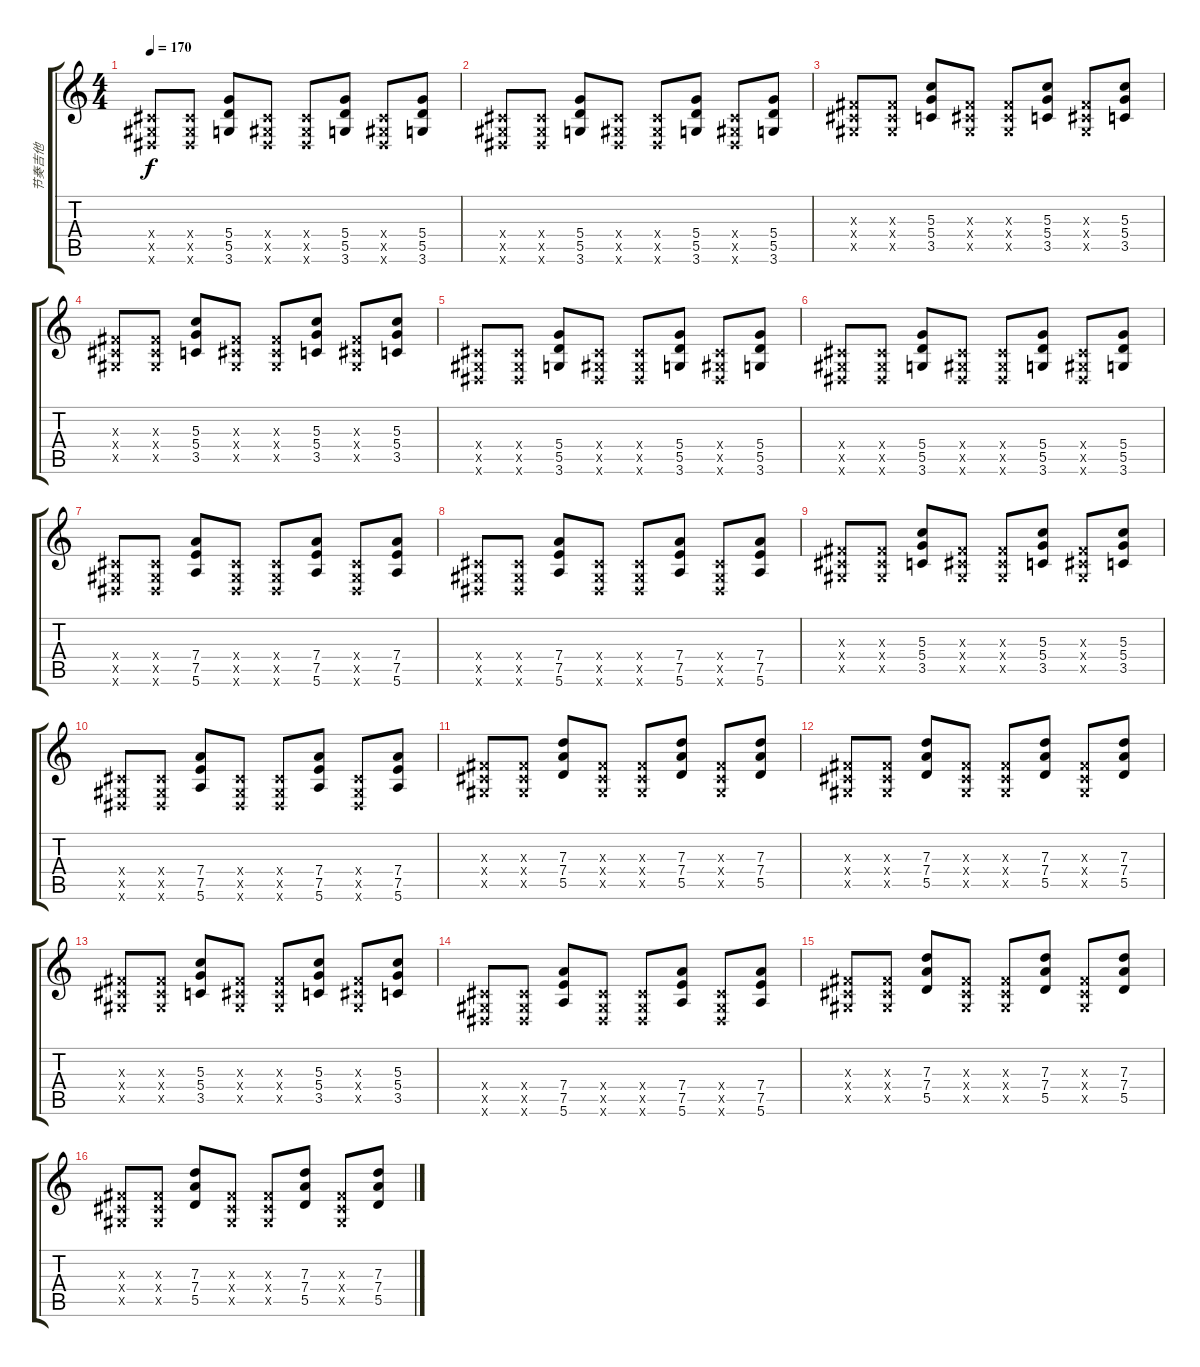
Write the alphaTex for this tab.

\track ("节奏吉他" "节奏吉他") {instrument overdrivenguitar}
\staff {score tabs}
\tuning (E4 B3 G3 D3 A2 E2) {hide}
\ts (4 4)
\tempo 170
\clef g2
\ks c
(-1.4{x} -1.5{x} -1.6{x}).8{dy f} (-1.4{x} -1.5{x} -1.6{x}).8 (5.4 5.5 3.6).8 (-1.4{x} -1.5{x} -1.6{x}).8 (-1.4{x} -1.5{x} -1.6{x}).8 (5.4 5.5 3.6).8 (-1.4{x} -1.5{x} -1.6{x}).8 (5.4 5.5 3.6).8 |
(-1.4{x} -1.5{x} -1.6{x}).8 (-1.4{x} -1.5{x} -1.6{x}).8 (5.4 5.5 3.6).8 (-1.4{x} -1.5{x} -1.6{x}).8 (-1.4{x} -1.5{x} -1.6{x}).8 (5.4 5.5 3.6).8 (-1.4{x} -1.5{x} -1.6{x}).8 (5.4 5.5 3.6).8 |
(-1.3{x} -1.4{x} -1.5{x}).8 (-1.3{x} -1.4{x} -1.5{x}).8 (5.3 5.4 3.5).8 (-1.3{x} -1.4{x} -1.5{x}).8 (-1.3{x} -1.4{x} -1.5{x}).8 (5.3 5.4 3.5).8 (-1.3{x} -1.4{x} -1.5{x}).8 (5.3 5.4 3.5).8 |
(-1.3{x} -1.4{x} -1.5{x}).8 (-1.3{x} -1.4{x} -1.5{x}).8 (5.3 5.4 3.5).8 (-1.3{x} -1.4{x} -1.5{x}).8 (-1.3{x} -1.4{x} -1.5{x}).8 (5.3 5.4 3.5).8 (-1.3{x} -1.4{x} -1.5{x}).8 (5.3 5.4 3.5).8 |
(-1.4{x} -1.5{x} -1.6{x}).8 (-1.4{x} -1.5{x} -1.6{x}).8 (5.4 5.5 3.6).8 (-1.4{x} -1.5{x} -1.6{x}).8 (-1.4{x} -1.5{x} -1.6{x}).8 (5.4 5.5 3.6).8 (-1.4{x} -1.5{x} -1.6{x}).8 (5.4 5.5 3.6).8 |
(-1.4{x} -1.5{x} -1.6{x}).8 (-1.4{x} -1.5{x} -1.6{x}).8 (5.4 5.5 3.6).8 (-1.4{x} -1.5{x} -1.6{x}).8 (-1.4{x} -1.5{x} -1.6{x}).8 (5.4 5.5 3.6).8 (-1.4{x} -1.5{x} -1.6{x}).8 (5.4 5.5 3.6).8 |
(-1.4{x} -1.5{x} -1.6{x}).8 (-1.4{x} -1.5{x} -1.6{x}).8 (7.4 7.5 5.6).8 (-1.4{x} -1.5{x} -1.6{x}).8 (-1.4{x} -1.5{x} -1.6{x}).8 (7.4 7.5 5.6).8 (-1.4{x} -1.5{x} -1.6{x}).8 (7.4 7.5 5.6).8 |
(-1.4{x} -1.5{x} -1.6{x}).8 (-1.4{x} -1.5{x} -1.6{x}).8 (7.4 7.5 5.6).8 (-1.4{x} -1.5{x} -1.6{x}).8 (-1.4{x} -1.5{x} -1.6{x}).8 (7.4 7.5 5.6).8 (-1.4{x} -1.5{x} -1.6{x}).8 (7.4 7.5 5.6).8 |
(-1.3{x} -1.4{x} -1.5{x}).8 (-1.3{x} -1.4{x} -1.5{x}).8 (5.3 5.4 3.5).8 (-1.3{x} -1.4{x} -1.5{x}).8 (-1.3{x} -1.4{x} -1.5{x}).8 (5.3 5.4 3.5).8 (-1.3{x} -1.4{x} -1.5{x}).8 (5.3 5.4 3.5).8 |
(-1.4{x} -1.5{x} -1.6{x}).8 (-1.4{x} -1.5{x} -1.6{x}).8 (7.4 7.5 5.6).8 (-1.4{x} -1.5{x} -1.6{x}).8 (-1.4{x} -1.5{x} -1.6{x}).8 (7.4 7.5 5.6).8 (-1.4{x} -1.5{x} -1.6{x}).8 (7.4 7.5 5.6).8 |
(-1.3{x} -1.4{x} -1.5{x}).8 (-1.3{x} -1.4{x} -1.5{x}).8 (7.3 7.4 5.5).8 (-1.3{x} -1.4{x} -1.5{x}).8 (-1.3{x} -1.4{x} -1.5{x}).8 (7.3 7.4 5.5).8 (-1.3{x} -1.4{x} -1.5{x}).8 (7.3 7.4 5.5).8 |
(-1.3{x} -1.4{x} -1.5{x}).8 (-1.3{x} -1.4{x} -1.5{x}).8 (7.3 7.4 5.5).8 (-1.3{x} -1.4{x} -1.5{x}).8 (-1.3{x} -1.4{x} -1.5{x}).8 (7.3 7.4 5.5).8 (-1.3{x} -1.4{x} -1.5{x}).8 (7.3 7.4 5.5).8 |
(-1.3{x} -1.4{x} -1.5{x}).8 (-1.3{x} -1.4{x} -1.5{x}).8 (5.3 5.4 3.5).8 (-1.3{x} -1.4{x} -1.5{x}).8 (-1.3{x} -1.4{x} -1.5{x}).8 (5.3 5.4 3.5).8 (-1.3{x} -1.4{x} -1.5{x}).8 (5.3 5.4 3.5).8 |
(-1.4{x} -1.5{x} -1.6{x}).8 (-1.4{x} -1.5{x} -1.6{x}).8 (7.4 7.5 5.6).8 (-1.4{x} -1.5{x} -1.6{x}).8 (-1.4{x} -1.5{x} -1.6{x}).8 (7.4 7.5 5.6).8 (-1.4{x} -1.5{x} -1.6{x}).8 (7.4 7.5 5.6).8 |
(-1.3{x} -1.4{x} -1.5{x}).8 (-1.3{x} -1.4{x} -1.5{x}).8 (7.3 7.4 5.5).8 (-1.3{x} -1.4{x} -1.5{x}).8 (-1.3{x} -1.4{x} -1.5{x}).8 (7.3 7.4 5.5).8 (-1.3{x} -1.4{x} -1.5{x}).8 (7.3 7.4 5.5).8 |
(-1.3{x} -1.4{x} -1.5{x}).8 (-1.3{x} -1.4{x} -1.5{x}).8 (7.3 7.4 5.5).8 (-1.3{x} -1.4{x} -1.5{x}).8 (-1.3{x} -1.4{x} -1.5{x}).8 (7.3 7.4 5.5).8 (-1.3{x} -1.4{x} -1.5{x}).8 (7.3 7.4 5.5).8
